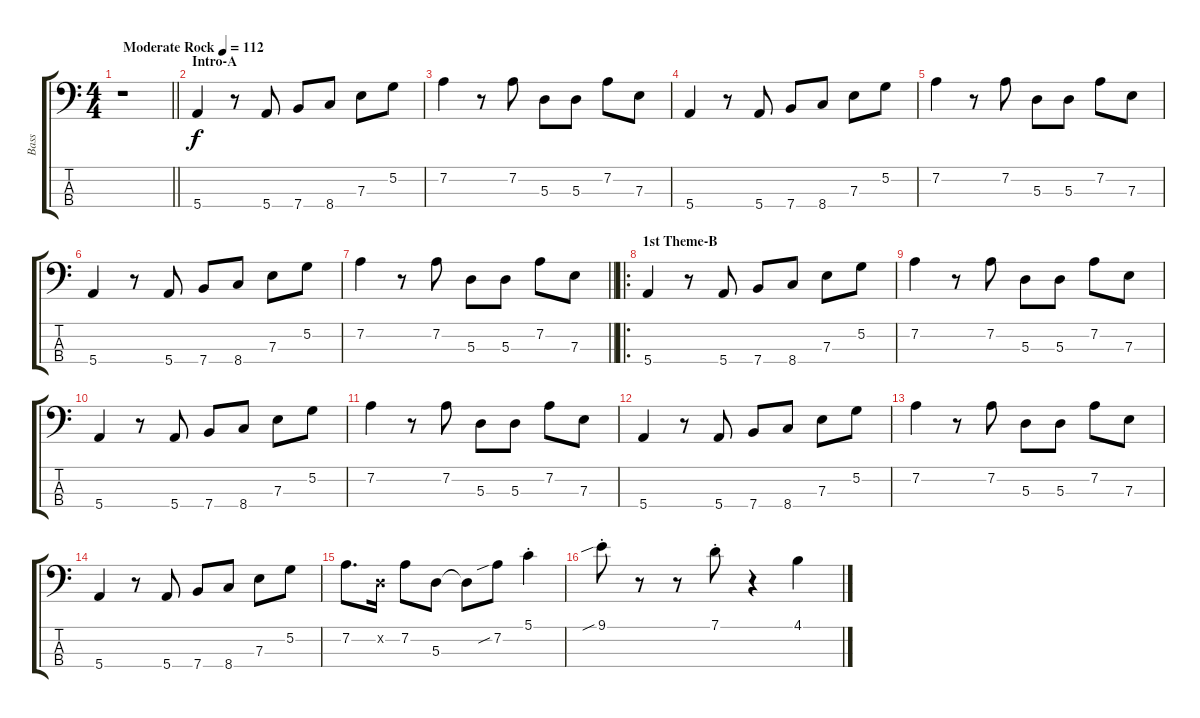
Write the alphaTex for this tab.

\track ("Bass" "Bass") {instrument electricbassfinger}
\staff {score tabs}
\tuning (G2 D2 A1 E1) {hide}
\ts (4 4)
\tempo (112 "Moderate Rock")
\clef f4
\barLineRight lightlight
\ks c
r.1{dy f instrument electricbassfinger} |
\section ("" "Intro-A")
5.4.4 r.8 5.4.8 7.4.8 8.4.8 7.3.8 5.2.8 |
7.2.4 r.8 7.2.8 5.3.8 5.3.8 7.2.8 7.3.8 |
5.4.4 r.8 5.4.8 7.4.8 8.4.8 7.3.8 5.2.8 |
7.2.4 r.8 7.2.8 5.3.8 5.3.8 7.2.8 7.3.8 |
5.4.4 r.8 5.4.8 7.4.8 8.4.8 7.3.8 5.2.8 |
\barLineRight lightlight
7.2.4 r.8 7.2.8 5.3.8 5.3.8 7.2.8 7.3.8 |
\ro
\section ("" "1st Theme-B")
5.4.4 r.8 5.4.8 7.4.8 8.4.8 7.3.8 5.2.8 |
7.2.4 r.8 7.2.8 5.3.8 5.3.8 7.2.8 7.3.8 |
5.4.4 r.8 5.4.8 7.4.8 8.4.8 7.3.8 5.2.8 |
7.2.4 r.8 7.2.8 5.3.8 5.3.8 7.2.8 7.3.8 |
5.4.4 r.8 5.4.8 7.4.8 8.4.8 7.3.8 5.2.8 |
7.2.4 r.8 7.2.8 5.3.8 5.3.8 7.2.8 7.3.8 |
5.4.4 r.8 5.4.8 7.4.8 8.4.8 7.3.8 5.2.8 |
7.2.8{d} 0.2{x}.16 7.2.8 5.3.8 5.3{t}.8 7.2{sib}.8 5.1{st}.4 |
9.1{sib st}.8 r.8 r.8 7.1{st}.8 r.4 4.1.4
